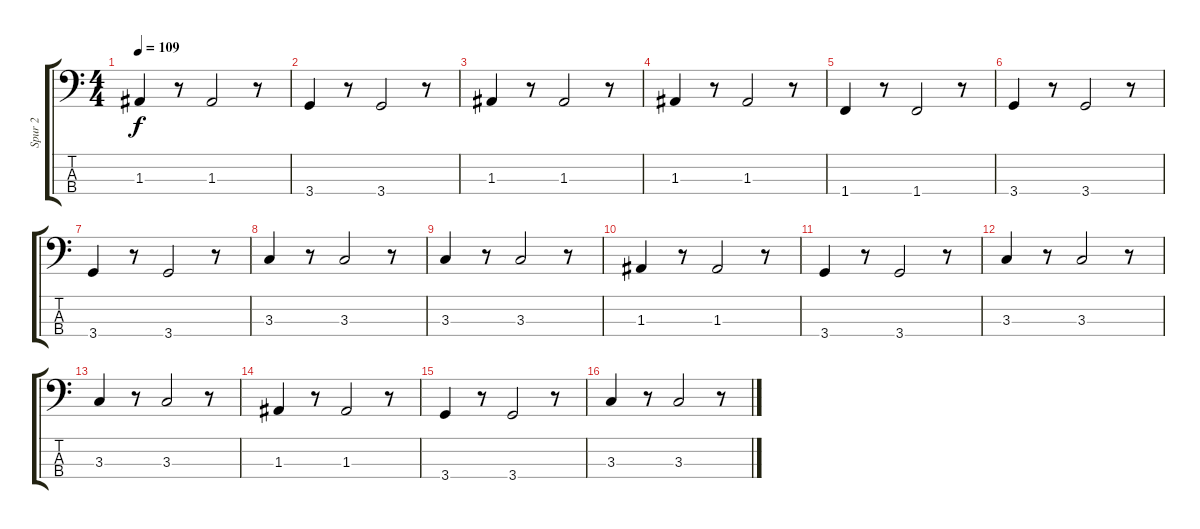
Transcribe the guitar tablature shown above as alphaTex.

\track ("Spur 2" "Spur 2") {instrument synthbass1}
\staff {score tabs}
\tuning (G2 D2 A1 E1) {hide}
\ts (4 4)
\tempo 109
\clef f4
\ks c
1.3.4{dy f} r.8 1.3.2 r.8 |
3.4.4 r.8 3.4.2 r.8 |
1.3.4 r.8 1.3.2 r.8 |
1.3.4 r.8 1.3.2 r.8 |
1.4.4 r.8 1.4.2 r.8 |
3.4.4 r.8 3.4.2 r.8 |
3.4.4 r.8 3.4.2 r.8 |
3.3.4 r.8 3.3.2 r.8 |
3.3.4 r.8 3.3.2 r.8 |
1.3.4 r.8 1.3.2 r.8 |
3.4.4 r.8 3.4.2 r.8 |
3.3.4 r.8 3.3.2 r.8 |
3.3.4 r.8 3.3.2 r.8 |
1.3.4 r.8 1.3.2 r.8 |
3.4.4 r.8 3.4.2 r.8 |
3.3.4 r.8 3.3.2 r.8
